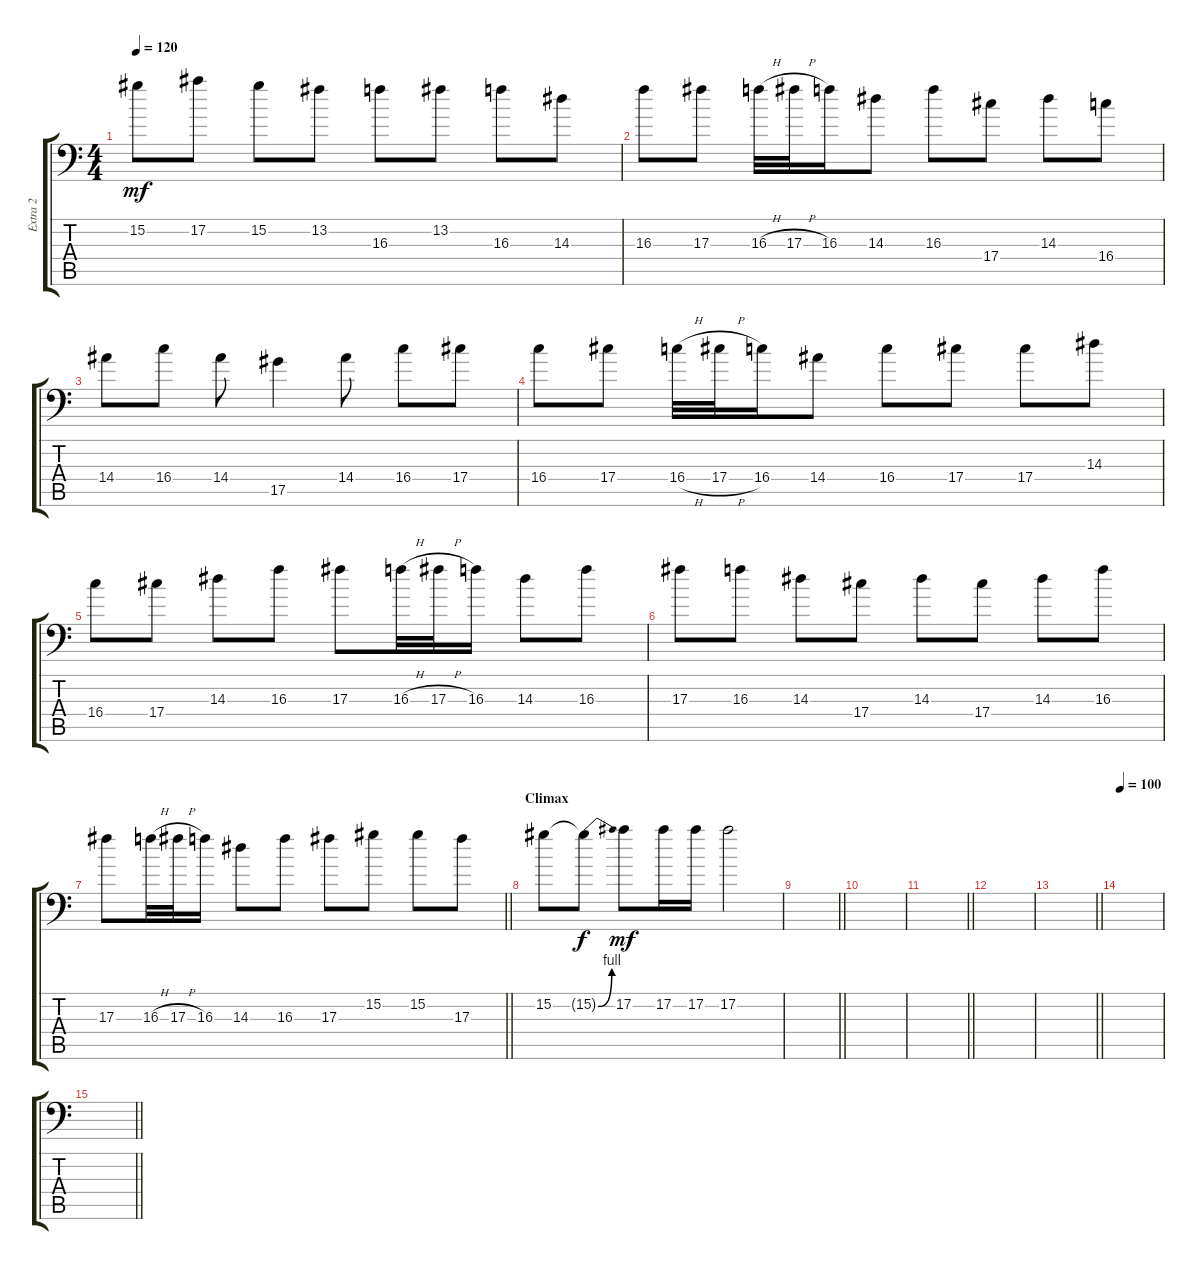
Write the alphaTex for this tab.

\track ("Extra 2" "Extra 2") {instrument acousticguitarsteel}
\staff {score tabs}
\tuning (Bb3 F3 Db3 Ab2 Eb2 Bb1) {hide}
\ts (4 4)
\tempo 120
\clef f4
\ks c
15.2.8{dy mf} 17.2.8 15.2.8 13.2.8 16.3.8 13.2.8 16.3.8 14.3.8 |
16.3.8 17.3.8 16.3{h}.32 17.3{h}.32 16.3.16 14.3.8 16.3.8 17.4.8 14.3.8 16.4.8 |
14.4.8 16.4.8 14.4.8 17.5.4 14.4.8 16.4.8 17.4.8 |
16.4.8 17.4.8 16.4{h}.32 17.4{h}.32 16.4.16 14.4.8 16.4.8 17.4.8 17.4.8 14.3.8 |
16.4.8 17.4.8 14.3.8 16.3.8 17.3.8 16.3{h}.32 17.3{h}.32 16.3.16 14.3.8 16.3.8 |
17.3.8 16.3.8 14.3.8 17.4.8 14.3.8 17.4.8 14.3.8 16.3.8 |
\barLineRight lightlight
17.3.8 16.3{h}.32 17.3{h}.32 16.3.16 14.3.8 16.3.8 17.3.8 15.2.8 15.2.8 17.3.8 |
\section ("" "Climax")
15.2.8 15.2{be (bend 0 0 60 4) t}.8{dy f} 17.2.8{dy mf} 17.2.16 17.2.16 17.2.2 |
\barLineRight lightlight
|
|
\barLineRight lightlight
|
|
\barLineRight lightlight
|
\tempo 100
|
\barLineRight lightlight
